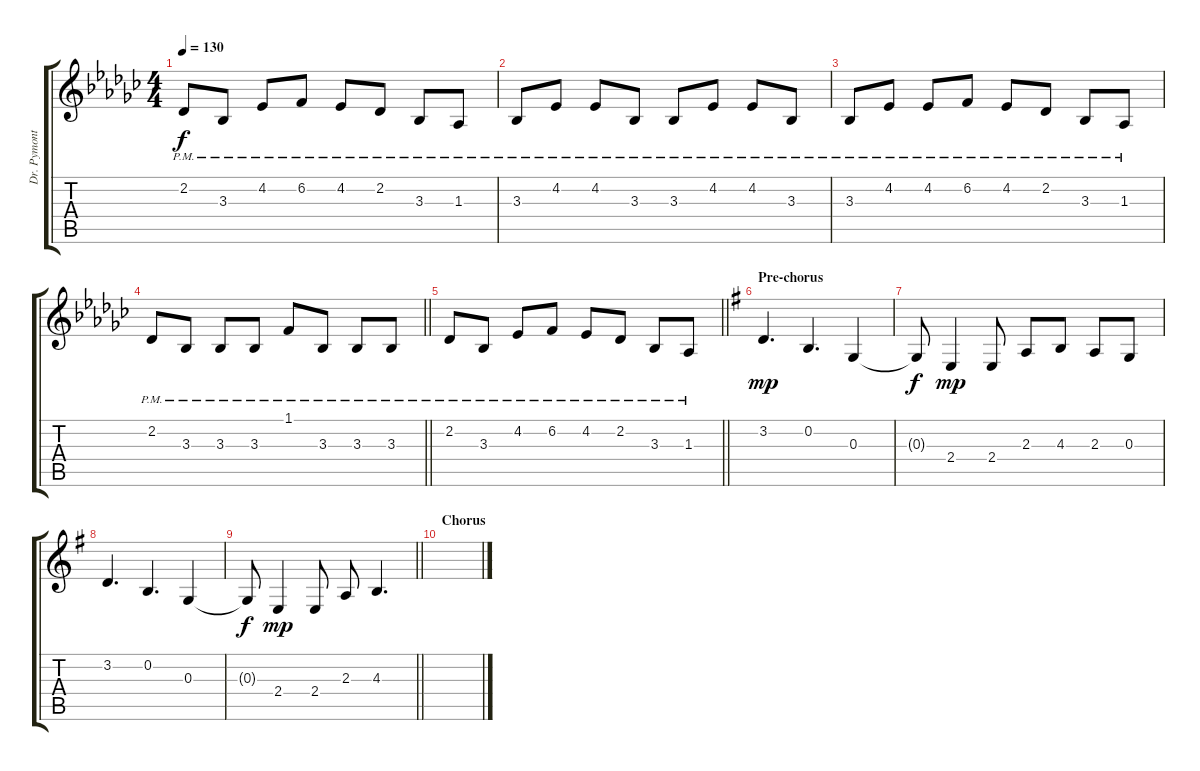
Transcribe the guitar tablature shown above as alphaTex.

\track ("Dr. Pymonte (Harp)" "Dr. Pymont") {instrument orchestralharp}
\staff {score tabs}
\tuning (E4 B3 G3 D3 A2 E2) {hide}
\ts (4 4)
\tempo 130
\clef g2
\ks ebminor
2.2{pm}.8{dy f} 3.3{pm}.8 4.2{pm}.8 6.2{pm}.8 4.2{pm}.8 2.2{pm}.8 3.3{pm}.8 1.3{pm}.8 |
3.3{pm}.8 4.2{pm}.8 4.2{pm}.8 3.3{pm}.8 3.3{pm}.8 4.2{pm}.8 4.2{pm}.8 3.3{pm}.8 |
3.3{pm}.8 4.2{pm}.8 4.2{pm}.8 6.2{pm}.8 4.2{pm}.8 2.2{pm}.8 3.3{pm}.8 1.3{pm}.8 |
\barLineRight lightlight
2.2{pm}.8 3.3{pm}.8 3.3{pm}.8 3.3{pm}.8 1.1{pm}.8 3.3{pm}.8 3.3{pm}.8 3.3{pm}.8 |
\barLineRight lightlight
2.2{pm}.8 3.3{pm}.8 4.2{pm}.8 6.2{pm}.8 4.2{pm}.8 2.2{pm}.8 3.3{pm}.8 1.3{pm}.8 |
\section ("" "Pre-chorus")
\ks g
3.2.4{d dy mp volume 16} 0.2.4{d} 0.3.4 |
0.3{t}.8{dy f} 2.4.4{dy mp} 2.4.8 2.3.8 4.3.8 2.3.8 0.3.8 |
3.2.4{d} 0.2.4{d} 0.3.4 |
\barLineRight lightlight
0.3{t}.8{dy f} 2.4.4{dy mp} 2.4.8 2.3.8 4.3.4{d} |
\section ("" "Chorus")
